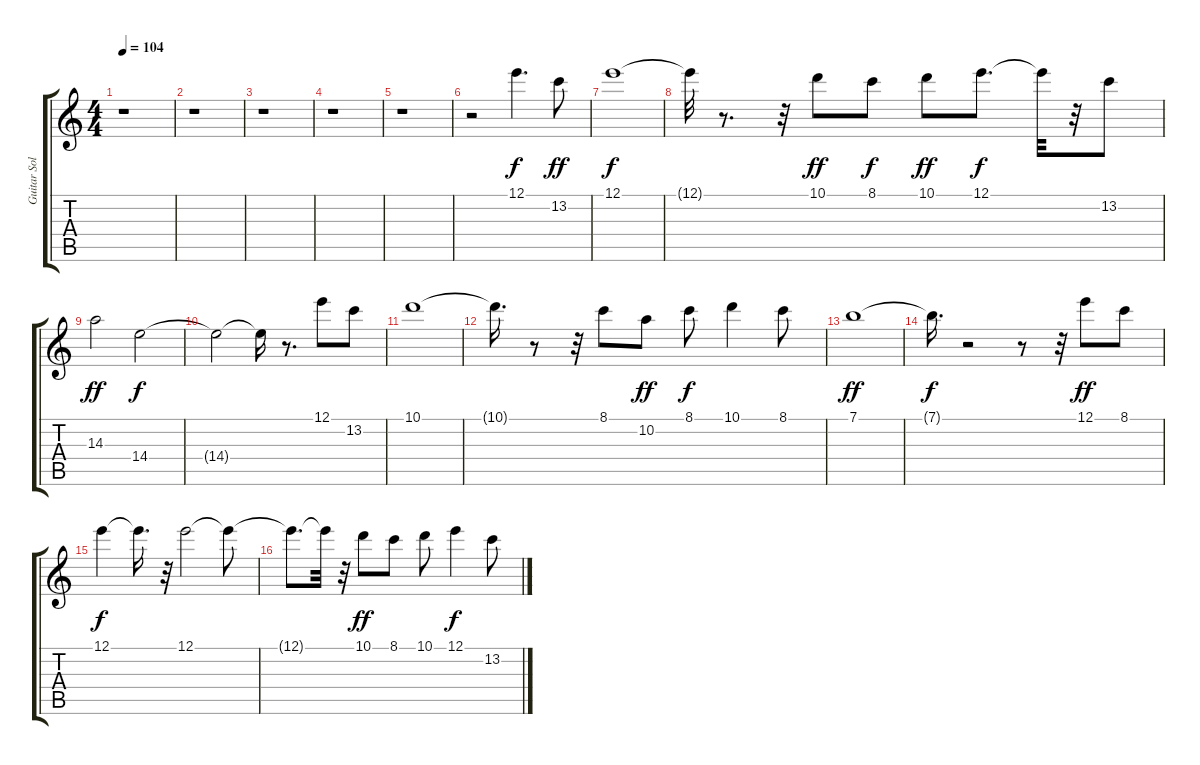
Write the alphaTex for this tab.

\track ("Guitar Solo" "Guitar Sol") {instrument electricguitarjazz}
\staff {score tabs}
\tuning (E4 B3 G3 D3 A2 E2) {hide}
\ts (4 4)
\tempo 104
\clef g2
\ks c
r.1{dy ff} |
r.1 |
r.1 |
r.1 |
r.1 |
r.2 12.1.4{d dy f} 13.2.8{dy ff} |
12.1.1{dy f} |
12.1{t}.32 r.8{d} r.32 10.1.8{dy ff} 8.1.8{dy f} 10.1.8{dy ff} 12.1.8{d dy f} 12.1{t}.32 r.32 13.2.8 |
14.3.2{dy ff} 14.4.2{dy f} |
14.4{t}.2 14.4{t}.16 r.8{d} 12.1.8 13.2.8 |
10.1.1 |
10.1{t}.16{d} r.8 r.32 8.1.8 10.2.8{dy ff} 8.1.8{dy f} 10.1.4 8.1.8 |
7.1.1{dy ff} |
7.1{t}.16{d dy f} r.2 r.8 r.32 12.1.8{dy ff} 8.1.8 |
12.1.4{dy f} 12.1{t}.16{d} r.32 12.1.2 12.1{t}.8 |
12.1{t}.8{d} 12.1{t}.32 r.32 10.1.8{dy ff} 8.1.8 10.1.8 12.1.4{dy f} 13.2.8
